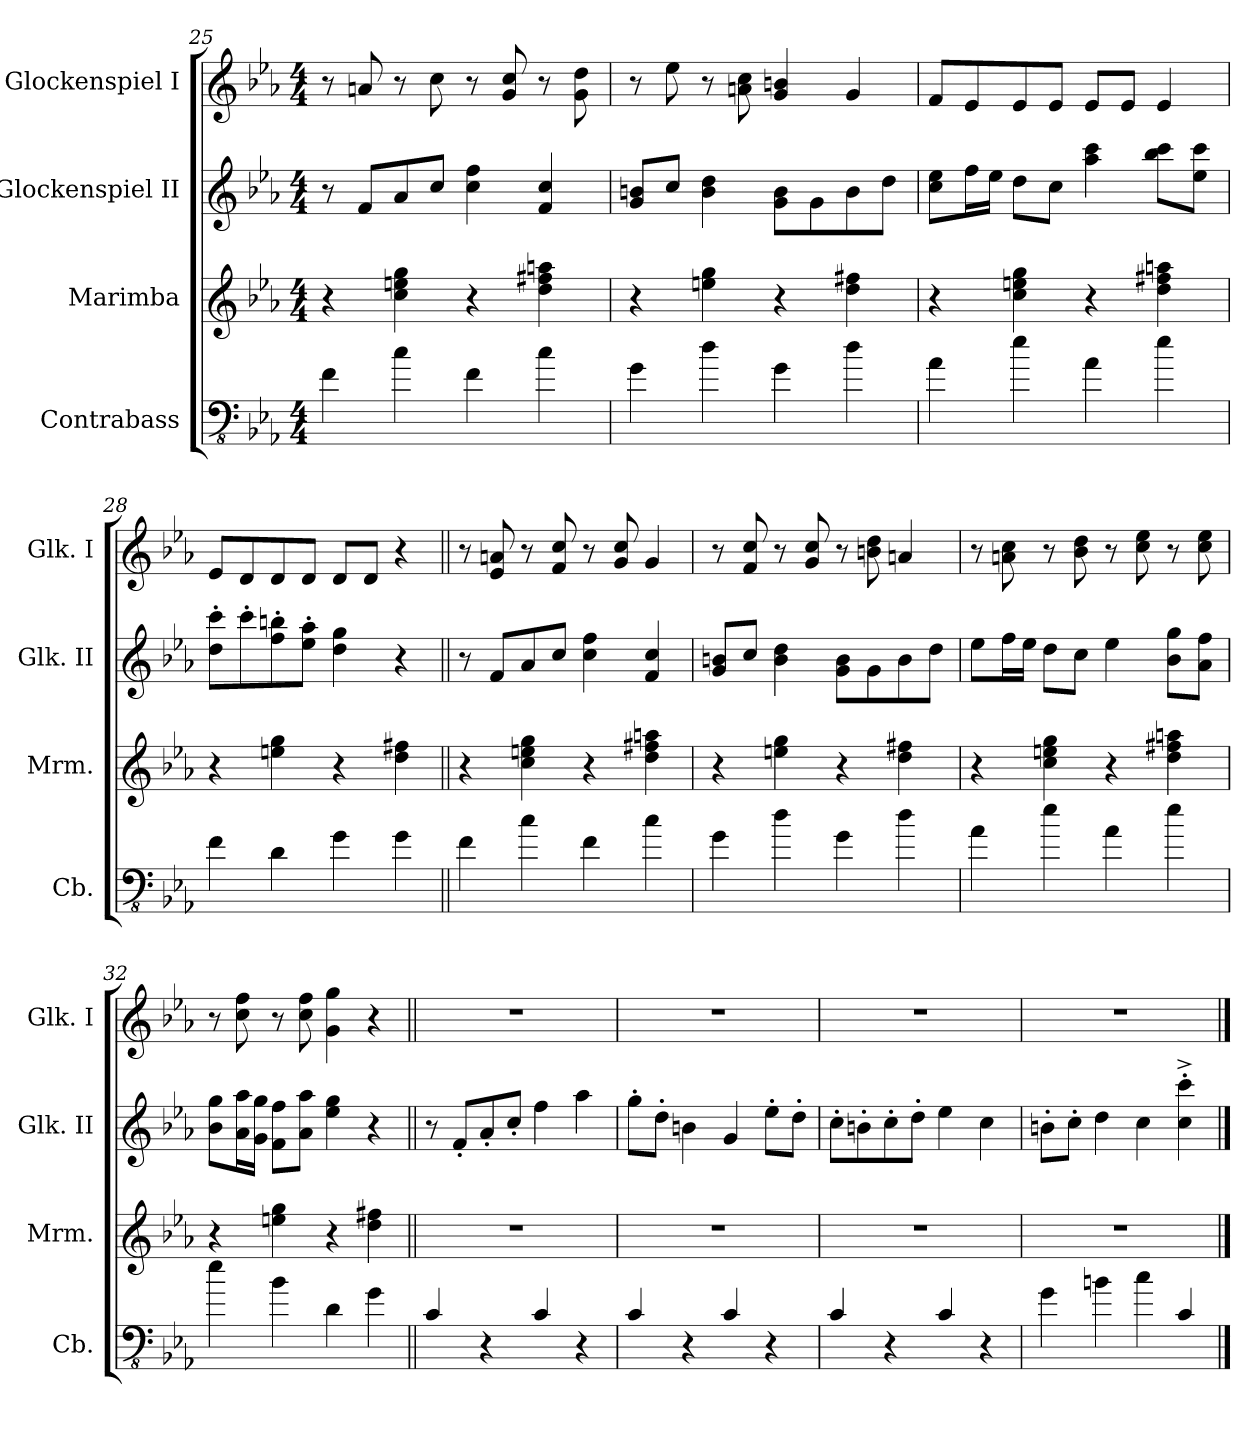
**kern	**kern	**kern	**kern
*part4	*part3	*part2	*part1
*staff4	*staff3	*staff2	*staff1
*I"Contrabass	*I"Marimba	*I"Glockenspiel II	*I"Glockenspiel I
*I'Cb.	*I'Mrm.	*I'Glk. II	*I'Glk. I
*clefFv4	*clefG2	*clefG2	*clefG2
*ITrd7c12	*	*ITrd-14c-24	*ITrd-14c-24
*k[b-e-a-]	*k[b-e-a-]	*k[b-e-a-]	*k[b-e-a-]
*M4/4	*M4/4	*M4/4	*M4/4
=25	=25	=25	=25
4FF\	4r	8r	8r
.	.	8fff/L	8aaan/
4C\	4cc\ 4een\ 4gg\	8aaa-/	8r
.	.	8cccc/J	8cccc\
4FF\	4r	4cccc\ 4ffff\	8r
.	.	.	8ggg/ 8cccc/
4C\	4dd\ 4ff#X\ 4aan\	4fff/ 4cccc/	8r
.	.	.	8ggg\ 8dddd\
!!LO:LB:g=z
=26	=26	=26	=26
4GG\	4r	8ggg/ 8bbbn/L	8r
.	.	8cccc/J	8eeee-\
4D\	4een\ 4gg\	4bbb\ 4dddd\	8r
.	.	.	8aaan\ 8cccc\
4GG\	4r	8ggg\ 8bbb\L	4ggg/ 4bbbn/
.	.	8ggg\	.
4D\	4dd\ 4ff#X\	8bbb\	4ggg/
.	.	8dddd\J	.
=27	=27	=27	=27
4AA-\	4r	8cccc\ 8eeee-\L	8fff/L
.	.	16ffff\L	8eee-/
.	.	16eeee-\JJ	.
4E-\	4cc\ 4een\ 4gg\	8dddd\L	8eee-/
.	.	8cccc\J	8eee-/J
4AA-\	4r	4aaaa-\ 4ccccc\	8eee-/L
.	.	.	8eee-/J
4E-\	4dd\ 4ff#X\ 4aan\	8bbbb-\ 8ccccc\L	4eee-/
.	.	8eeee-\ 8ccccc\J	.
=28	=28	=28	=28
4FF\	4r	8dddd\' 8ccccc\'L	8eee-/L
.	.	8ccccc'\	8ddd/
4DD\	4een\ 4gg\	8ffff\' 8bbbbn\'	8ddd/
.	.	8eeee-\' 8aaaa-\'J	8ddd/J
4GG\	4r	4dddd\ 4gggg\	8ddd/L
.	.	.	8ddd/J
4GG\	4dd\ 4ff#X\	4r	4r
=29||	=29||	=29||	=29||
4FF\	4r	8r	8r
.	.	8fff/L	8eee-/ 8aaan/
4C\	4cc\ 4een\ 4gg\	8aaa-/	8r
.	.	8cccc/J	8fff/ 8cccc/
4FF\	4r	4cccc\ 4ffff\	8r
.	.	.	8ggg/ 8cccc/
4C\	4dd\ 4ff#X\ 4aan\	4fff/ 4cccc/	4ggg/
!!LO:LB:g=z
=30	=30	=30	=30
4GG\	4r	8ggg/ 8bbbn/L	8r
.	.	8cccc/J	8fff/ 8cccc/
4D\	4een\ 4gg\	4bbb\ 4dddd\	8r
.	.	.	8ggg/ 8cccc/
4GG\	4r	8ggg\ 8bbb\L	8r
.	.	8ggg\	8bbbn\ 8dddd\
4D\	4dd\ 4ff#X\	8bbb\	4aaan/
.	.	8dddd\J	.
=31	=31	=31	=31
4AA-\	4r	8eeee-\L	8r
.	.	16ffff\L	8aaan\ 8cccc\
.	.	16eeee-\JJ	.
4E-\	4cc\ 4een\ 4gg\	8dddd\L	8r
.	.	8cccc\J	8bbb-\ 8dddd\
4AA-\	4r	4eeee-\	8r
.	.	.	8cccc\ 8eeee-\
4E-\	4dd\ 4ff#X\ 4aan\	8bbb-\ 8gggg\L	8r
.	.	8aaa-\ 8ffff\J	8cccc\ 8eeee-\
=32	=32	=32	=32
4E-\	4r	8bbb-\ 8gggg\L	8r
.	.	16aaa-\ 16aaaa-\L	8cccc\ 8ffff\
.	.	16ggg\ 16gggg\JJ	.
4BB-\	4een\ 4gg\	8fff\ 8ffff\L	8r
.	.	8aaa-\ 8aaaa-\J	8cccc\ 8ffff\
4DD\	4r	4eeee-\ 4gggg\	4ggg\ 4gggg\
4GG\	4dd\ 4ff#X\	4r	4r
=33||	=33||	=33||	=33||
4CC/	1r	8r	1r
.	.	8fff'/L	.
4r	.	8aaa-'/	.
.	.	8cccc'/J	.
4CC/	.	4ffff\	.
4r	.	4aaaa-\	.
!!LO:PB:g=z
=34	=34	=34	=34
4CC/	1r	8gggg'\L	1r
.	.	8dddd'\J	.
4r	.	4bbbn\	.
4CC/	.	4ggg/	.
4r	.	8eeee-'\L	.
.	.	8dddd'\J	.
=35	=35	=35	=35
4CC/	1r	8cccc'\L	1r
.	.	8bbbn'\	.
4r	.	8cccc'\	.
.	.	8dddd'\J	.
4CC/	.	4eeee-\	.
4r	.	4cccc\	.
=36	=36	=36	=36
4GG\	1r	8bbbn'\L	1r
.	.	8cccc'\J	.
4BBn\	.	4dddd\	.
4C\	.	4cccc\	.
4CC/	.	4cccc\^' 4ccccc\^'	.
==	==	==	==
*-	*-	*-	*-
